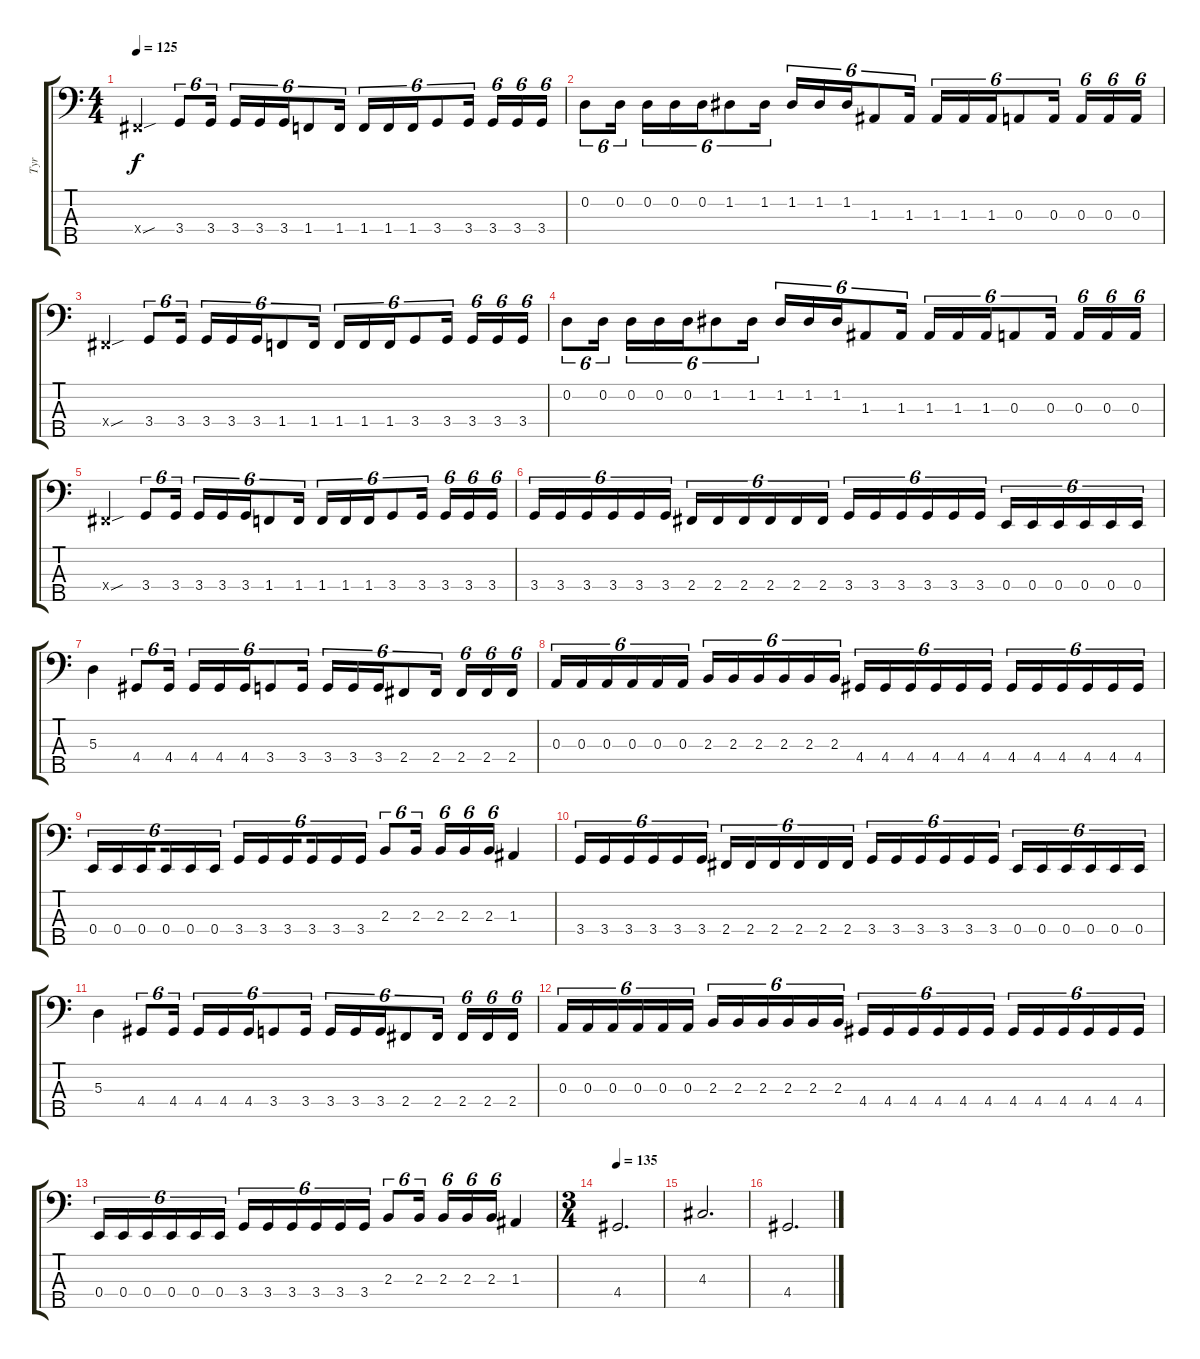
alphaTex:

\track ("Tyr" "Tyr") {instrument electricbassfinger}
\staff {score tabs}
\tuning (G2 D2 A1 E1 B0) {hide}
\ts (4 4)
\tempo 125
\clef f4
\ks c
2.4{sou x}.4{dy f} 3.4.8{tu (6 4)} 3.4.16{tu (6 4)} 3.4.16{tu (6 4)} 3.4.16{tu (6 4)} 3.4.16{tu (6 4)} 1.4.8{tu (6 4)} 1.4.16{tu (6 4)} 1.4.16{tu (6 4)} 1.4.16{tu (6 4)} 1.4.16{tu (6 4)} 3.4.8{tu (6 4)} 3.4.16{tu (6 4)} 3.4.16{tu (6 4)} 3.4.16{tu (6 4)} 3.4.16{tu (6 4)} |
0.2.8{tu (6 4)} 0.2.16{tu (6 4)} 0.2.16{tu (6 4)} 0.2.16{tu (6 4)} 0.2.16{tu (6 4)} 1.2.8{tu (6 4)} 1.2.16{tu (6 4)} 1.2.16{tu (6 4)} 1.2.16{tu (6 4)} 1.2.16{tu (6 4)} 1.3.8{tu (6 4)} 1.3.16{tu (6 4)} 1.3.16{tu (6 4)} 1.3.16{tu (6 4)} 1.3.16{tu (6 4)} 0.3.8{tu (6 4)} 0.3.16{tu (6 4)} 0.3.16{tu (6 4)} 0.3.16{tu (6 4)} 0.3.16{tu (6 4)} |
2.4{sou x}.4 3.4.8{tu (6 4)} 3.4.16{tu (6 4)} 3.4.16{tu (6 4)} 3.4.16{tu (6 4)} 3.4.16{tu (6 4)} 1.4.8{tu (6 4)} 1.4.16{tu (6 4)} 1.4.16{tu (6 4)} 1.4.16{tu (6 4)} 1.4.16{tu (6 4)} 3.4.8{tu (6 4)} 3.4.16{tu (6 4)} 3.4.16{tu (6 4)} 3.4.16{tu (6 4)} 3.4.16{tu (6 4)} |
0.2.8{tu (6 4)} 0.2.16{tu (6 4)} 0.2.16{tu (6 4)} 0.2.16{tu (6 4)} 0.2.16{tu (6 4)} 1.2.8{tu (6 4)} 1.2.16{tu (6 4)} 1.2.16{tu (6 4)} 1.2.16{tu (6 4)} 1.2.16{tu (6 4)} 1.3.8{tu (6 4)} 1.3.16{tu (6 4)} 1.3.16{tu (6 4)} 1.3.16{tu (6 4)} 1.3.16{tu (6 4)} 0.3.8{tu (6 4)} 0.3.16{tu (6 4)} 0.3.16{tu (6 4)} 0.3.16{tu (6 4)} 0.3.16{tu (6 4)} |
2.4{sou x}.4 3.4.8{tu (6 4)} 3.4.16{tu (6 4)} 3.4.16{tu (6 4)} 3.4.16{tu (6 4)} 3.4.16{tu (6 4)} 1.4.8{tu (6 4)} 1.4.16{tu (6 4)} 1.4.16{tu (6 4)} 1.4.16{tu (6 4)} 1.4.16{tu (6 4)} 3.4.8{tu (6 4)} 3.4.16{tu (6 4)} 3.4.16{tu (6 4)} 3.4.16{tu (6 4)} 3.4.16{tu (6 4)} |
3.4.16{tu (6 4)} 3.4.16{tu (6 4)} 3.4.16{tu (6 4)} 3.4.16{tu (6 4)} 3.4.16{tu (6 4)} 3.4.16{tu (6 4)} 2.4.16{tu (6 4)} 2.4.16{tu (6 4)} 2.4.16{tu (6 4)} 2.4.16{tu (6 4)} 2.4.16{tu (6 4)} 2.4.16{tu (6 4)} 3.4.16{tu (6 4)} 3.4.16{tu (6 4)} 3.4.16{tu (6 4)} 3.4.16{tu (6 4)} 3.4.16{tu (6 4)} 3.4.16{tu (6 4)} 0.4.16{tu (6 4)} 0.4.16{tu (6 4)} 0.4.16{tu (6 4)} 0.4.16{tu (6 4)} 0.4.16{tu (6 4)} 0.4.16{tu (6 4)} |
5.3.4 4.4.8{tu (6 4)} 4.4.16{tu (6 4)} 4.4.16{tu (6 4)} 4.4.16{tu (6 4)} 4.4.16{tu (6 4)} 3.4.8{tu (6 4)} 3.4.16{tu (6 4)} 3.4.16{tu (6 4)} 3.4.16{tu (6 4)} 3.4.16{tu (6 4)} 2.4.8{tu (6 4)} 2.4.16{tu (6 4)} 2.4.16{tu (6 4)} 2.4.16{tu (6 4)} 2.4.16{tu (6 4)} |
0.3.16{tu (6 4)} 0.3.16{tu (6 4)} 0.3.16{tu (6 4)} 0.3.16{tu (6 4)} 0.3.16{tu (6 4)} 0.3.16{tu (6 4)} 2.3.16{tu (6 4)} 2.3.16{tu (6 4)} 2.3.16{tu (6 4)} 2.3.16{tu (6 4)} 2.3.16{tu (6 4)} 2.3.16{tu (6 4)} 4.4.16{tu (6 4)} 4.4.16{tu (6 4)} 4.4.16{tu (6 4)} 4.4.16{tu (6 4)} 4.4.16{tu (6 4)} 4.4.16{tu (6 4)} 4.4.16{tu (6 4)} 4.4.16{tu (6 4)} 4.4.16{tu (6 4)} 4.4.16{tu (6 4)} 4.4.16{tu (6 4)} 4.4.16{tu (6 4)} |
0.4.16{tu (6 4)} 0.4.16{tu (6 4)} 0.4.16{tu (6 4) beam splitsecondary} 0.4.16{tu (6 4)} 0.4.16{tu (6 4)} 0.4.16{tu (6 4)} 3.4.16{tu (6 4)} 3.4.16{tu (6 4)} 3.4.16{tu (6 4) beam splitsecondary} 3.4.16{tu (6 4)} 3.4.16{tu (6 4)} 3.4.16{tu (6 4)} 2.3.8{tu (6 4)} 2.3.16{tu (6 4) beam splitsecondary} 2.3.16{tu (6 4)} 2.3.16{tu (6 4)} 2.3.16{tu (6 4)} 1.3.4 |
3.4.16{tu (6 4)} 3.4.16{tu (6 4)} 3.4.16{tu (6 4)} 3.4.16{tu (6 4)} 3.4.16{tu (6 4)} 3.4.16{tu (6 4)} 2.4.16{tu (6 4)} 2.4.16{tu (6 4)} 2.4.16{tu (6 4)} 2.4.16{tu (6 4)} 2.4.16{tu (6 4)} 2.4.16{tu (6 4)} 3.4.16{tu (6 4)} 3.4.16{tu (6 4)} 3.4.16{tu (6 4)} 3.4.16{tu (6 4)} 3.4.16{tu (6 4)} 3.4.16{tu (6 4)} 0.4.16{tu (6 4)} 0.4.16{tu (6 4)} 0.4.16{tu (6 4)} 0.4.16{tu (6 4)} 0.4.16{tu (6 4)} 0.4.16{tu (6 4)} |
5.3.4 4.4.8{tu (6 4)} 4.4.16{tu (6 4)} 4.4.16{tu (6 4)} 4.4.16{tu (6 4)} 4.4.16{tu (6 4)} 3.4.8{tu (6 4)} 3.4.16{tu (6 4)} 3.4.16{tu (6 4)} 3.4.16{tu (6 4)} 3.4.16{tu (6 4)} 2.4.8{tu (6 4)} 2.4.16{tu (6 4)} 2.4.16{tu (6 4)} 2.4.16{tu (6 4)} 2.4.16{tu (6 4)} |
0.3.16{tu (6 4)} 0.3.16{tu (6 4)} 0.3.16{tu (6 4)} 0.3.16{tu (6 4)} 0.3.16{tu (6 4)} 0.3.16{tu (6 4)} 2.3.16{tu (6 4)} 2.3.16{tu (6 4)} 2.3.16{tu (6 4)} 2.3.16{tu (6 4)} 2.3.16{tu (6 4)} 2.3.16{tu (6 4)} 4.4.16{tu (6 4)} 4.4.16{tu (6 4)} 4.4.16{tu (6 4)} 4.4.16{tu (6 4)} 4.4.16{tu (6 4)} 4.4.16{tu (6 4)} 4.4.16{tu (6 4)} 4.4.16{tu (6 4)} 4.4.16{tu (6 4)} 4.4.16{tu (6 4)} 4.4.16{tu (6 4)} 4.4.16{tu (6 4)} |
0.4.16{tu (6 4)} 0.4.16{tu (6 4)} 0.4.16{tu (6 4)} 0.4.16{tu (6 4)} 0.4.16{tu (6 4)} 0.4.16{tu (6 4)} 3.4.16{tu (6 4)} 3.4.16{tu (6 4)} 3.4.16{tu (6 4)} 3.4.16{tu (6 4)} 3.4.16{tu (6 4)} 3.4.16{tu (6 4)} 2.3.8{tu (6 4)} 2.3.16{tu (6 4)} 2.3.16{tu (6 4)} 2.3.16{tu (6 4)} 2.3.16{tu (6 4)} 1.3.4 |
\ts (3 4)
\tempo 135
4.4.2{d} |
4.3.2{d} |
4.4.2{d}
